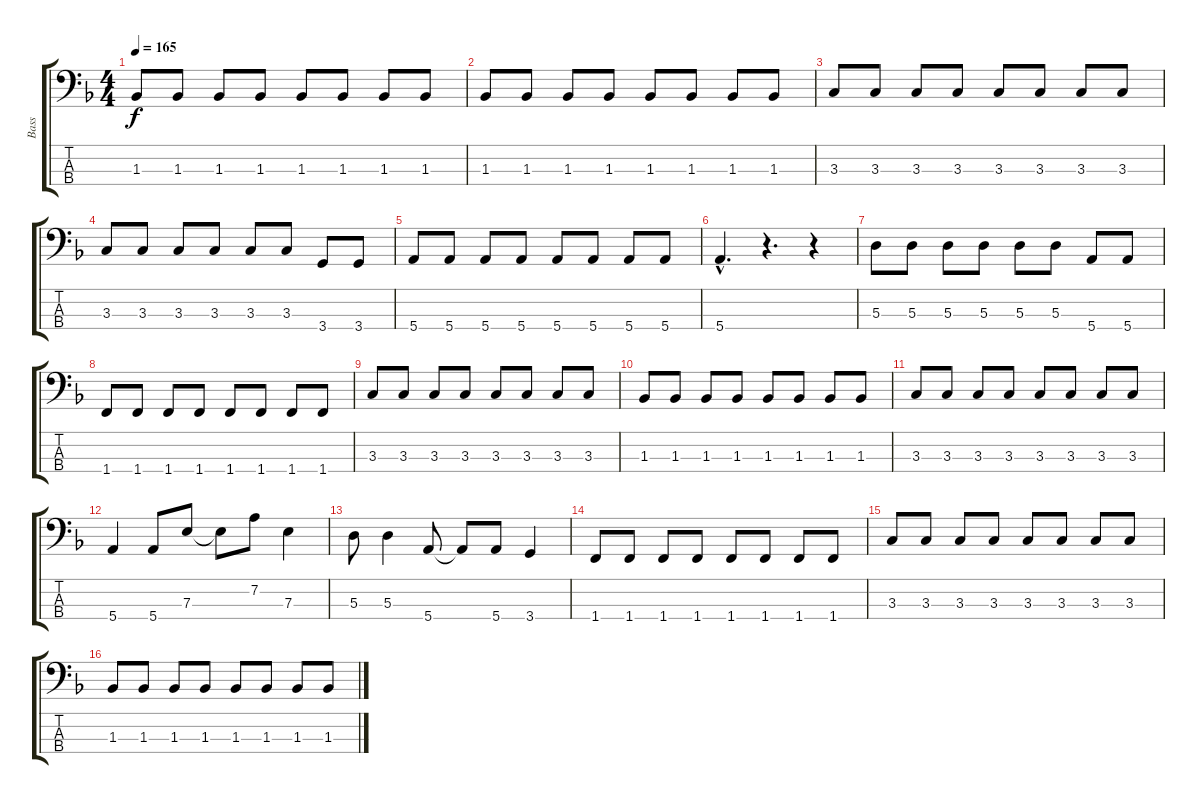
\track ("Bass" "Bass") {instrument electricbasspick}
\staff {score tabs}
\tuning (G2 D2 A1 E1) {hide}
\ts (4 4)
\tempo 165
\clef f4
\ks f
1.3.8{dy f} 1.3.8 1.3.8 1.3.8 1.3.8 1.3.8 1.3.8 1.3.8 |
1.3.8 1.3.8 1.3.8 1.3.8 1.3.8 1.3.8 1.3.8 1.3.8 |
3.3.8 3.3.8 3.3.8 3.3.8 3.3.8 3.3.8 3.3.8 3.3.8 |
3.3.8 3.3.8 3.3.8 3.3.8 3.3.8 3.3.8 3.4.8 3.4.8 |
5.4.8 5.4.8 5.4.8 5.4.8 5.4.8 5.4.8 5.4.8 5.4.8 |
5.4{hac}.4{d} r.4{d} r.4 |
5.3.8 5.3.8 5.3.8 5.3.8 5.3.8 5.3.8 5.4.8 5.4.8 |
1.4.8 1.4.8 1.4.8 1.4.8 1.4.8 1.4.8 1.4.8 1.4.8 |
3.3.8 3.3.8 3.3.8 3.3.8 3.3.8 3.3.8 3.3.8 3.3.8 |
1.3.8 1.3.8 1.3.8 1.3.8 1.3.8 1.3.8 1.3.8 1.3.8 |
3.3.8 3.3.8 3.3.8 3.3.8 3.3.8 3.3.8 3.3.8 3.3.8 |
5.4.4 5.4.8 7.3.8 7.3{t}.8 7.2.8 7.3.4 |
5.3.8 5.3.4 5.4.8 5.4{t}.8 5.4.8 3.4.4 |
1.4.8 1.4.8 1.4.8 1.4.8 1.4.8 1.4.8 1.4.8 1.4.8 |
3.3.8 3.3.8 3.3.8 3.3.8 3.3.8 3.3.8 3.3.8 3.3.8 |
1.3.8 1.3.8 1.3.8 1.3.8 1.3.8 1.3.8 1.3.8 1.3.8
